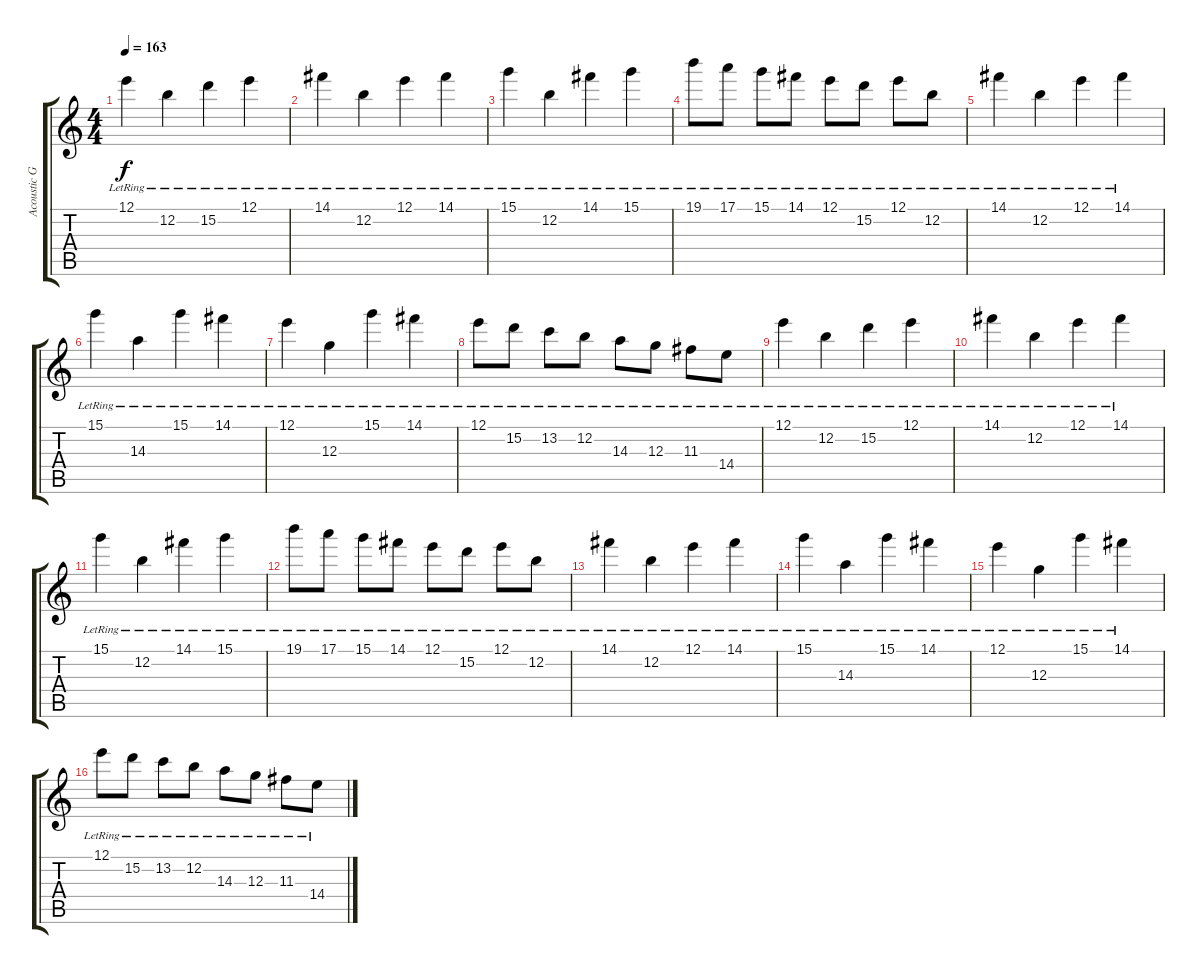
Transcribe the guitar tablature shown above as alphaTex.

\track ("Acoustic Guitar I" "Acoustic G") {instrument acousticguitarnylon}
\staff {score tabs}
\tuning (E4 B3 G3 D3 A2 E2) {hide}
\ts (4 4)
\tempo 163
\clef g2
\ks c
12.1{lr}.4{dy f volume 11} 12.2{lr}.4 15.2{lr}.4 12.1{lr}.4 |
14.1{lr}.4 12.2{lr}.4 12.1{lr}.4 14.1{lr}.4 |
15.1{lr}.4 12.2{lr}.4 14.1{lr}.4 15.1{lr}.4 |
19.1{lr}.8 17.1{lr}.8 15.1{lr}.8 14.1{lr}.8 12.1{lr}.8 15.2{lr}.8 12.1{lr}.8 12.2{lr}.8 |
14.1{lr}.4 12.2{lr}.4 12.1{lr}.4 14.1{lr}.4 |
15.1{lr}.4 14.3{lr}.4 15.1{lr}.4 14.1{lr}.4 |
12.1{lr}.4 12.3{lr}.4 15.1{lr}.4 14.1{lr}.4 |
12.1{lr}.8 15.2{lr}.8 13.2{lr}.8 12.2{lr}.8 14.3{lr}.8 12.3{lr}.8 11.3{lr}.8 14.4{lr}.8 |
12.1{lr}.4 12.2{lr}.4 15.2{lr}.4 12.1{lr}.4 |
14.1{lr}.4 12.2{lr}.4 12.1{lr}.4 14.1{lr}.4 |
15.1{lr}.4 12.2{lr}.4 14.1{lr}.4 15.1{lr}.4 |
19.1{lr}.8 17.1{lr}.8 15.1{lr}.8 14.1{lr}.8 12.1{lr}.8 15.2{lr}.8 12.1{lr}.8 12.2{lr}.8 |
14.1{lr}.4 12.2{lr}.4 12.1{lr}.4 14.1{lr}.4 |
15.1{lr}.4 14.3{lr}.4 15.1{lr}.4 14.1{lr}.4 |
12.1{lr}.4 12.3{lr}.4 15.1{lr}.4 14.1{lr}.4 |
12.1{lr}.8 15.2{lr}.8 13.2{lr}.8 12.2{lr}.8 14.3{lr}.8 12.3{lr}.8 11.3{lr}.8 14.4{lr}.8
